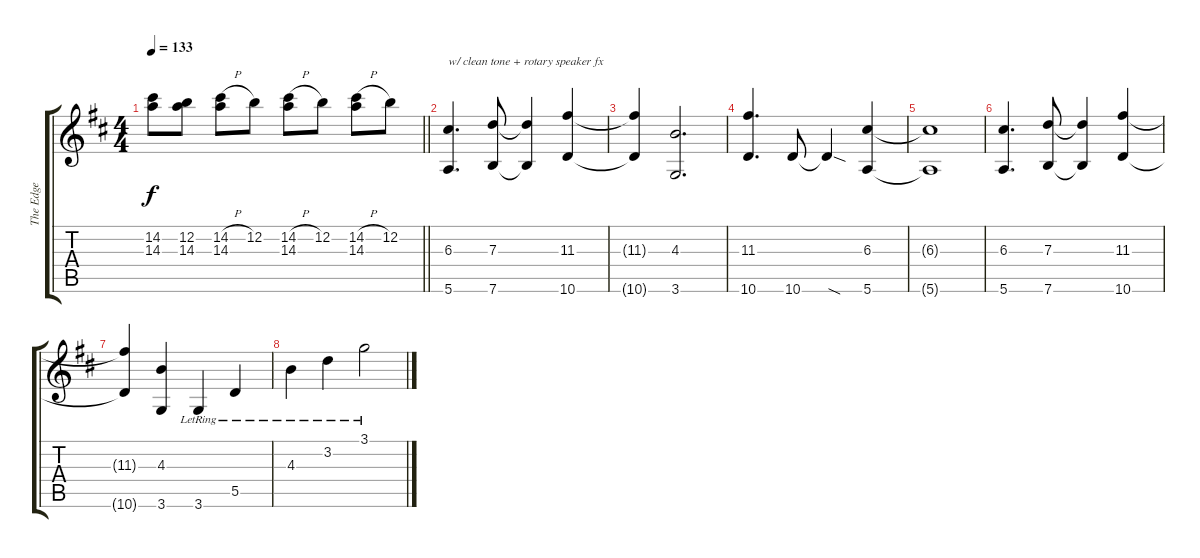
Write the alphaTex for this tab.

\track ("The Edge" "The Edge") {instrument electricguitarjazz}
\staff {score tabs}
\tuning (E4 B3 G3 D3 A2 E2) {hide}
\ts (4 4)
\tempo 133
\clef g2
\barLineRight lightlight
\ks d
(14.2{t} 14.3{t}).8{dy f} (12.2 14.3).8 (14.2{h} 14.3).8 12.2.8 (14.2{h} 14.3).8 12.2.8 (14.2{h} 14.3).8 12.2.8 |
(6.3 5.6).4{d txt "w/ clean tone + rotary speaker fx" instrument electricguitarjazz} (7.3 7.6).8 (7.3{t} 7.6{t}).4 (11.3 10.6).4 |
(11.3{t} 10.6{t}).4 (4.3 3.6).2{d} |
(11.3 10.6).4{d} 10.6.8 10.6{sod t}.4 (6.3 5.6).4 |
(6.3{t} 5.6{t}).1 |
(6.3 5.6).4{d} (7.3 7.6).8 (7.3{t} 7.6{t}).4 (11.3 10.6).4 |
(11.3{t} 10.6{t}).4 (4.3 3.6).4 3.6{lr}.4 5.5{lr}.4 |
4.3{lr}.4 3.2{lr}.4 3.1{lr}.2
